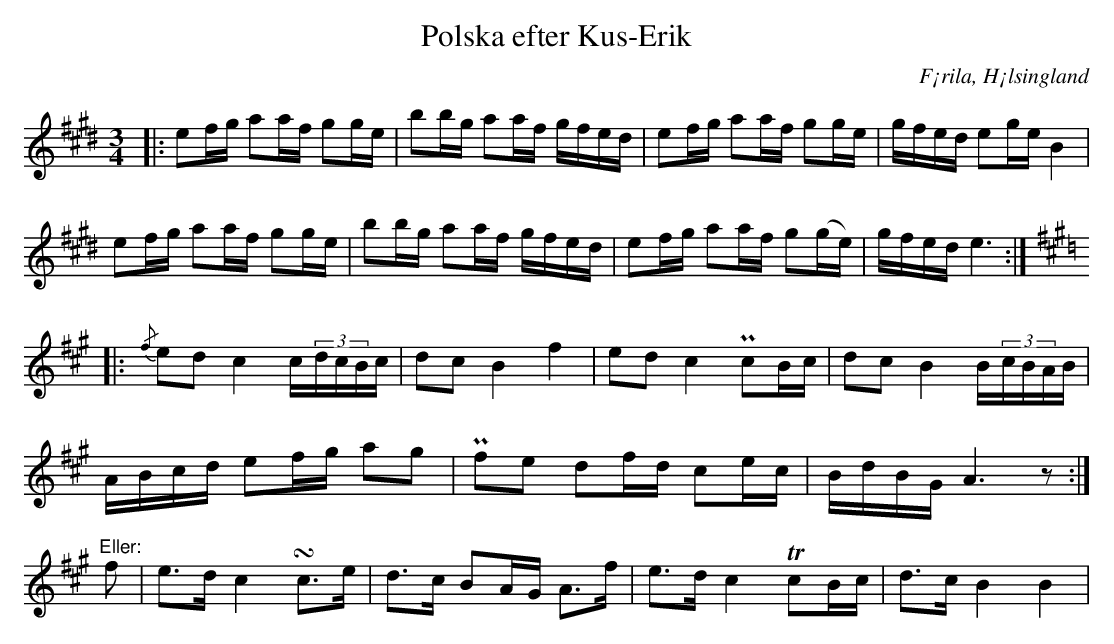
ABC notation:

X:1
T: Polska efter Kus-Erik
O: F¡rila, H¡lsingland
M: 3/4
L: 1/16
K: E
|: e2fg a2af g2ge | b2bg a2af gfed | e2fg a2af g2ge | gfed e2ge B4 |
   e2fg a2af g2ge | b2bg a2af gfed | e2fg a2af g2(ge) | gfed e6 :|
K: A
             |: {/f}e2d2 c4   c(3dcBc    | d2c2  B4   f4    | e2d2  c4 Pc2Bc  | d2c2  B4 B(3cBAB |
                ABcd     e2fg a2g2        | Pf2e2 d2fd c2ec  | BdBG  A6 z2    :|
"^Eller:" f2 |  e2>d2    c4   !turn!c2>e2 | d2>c2 B2AG A2>f2 | e2>d2 c4 Tc2Bc  | d2>c2 B4 B4       |
